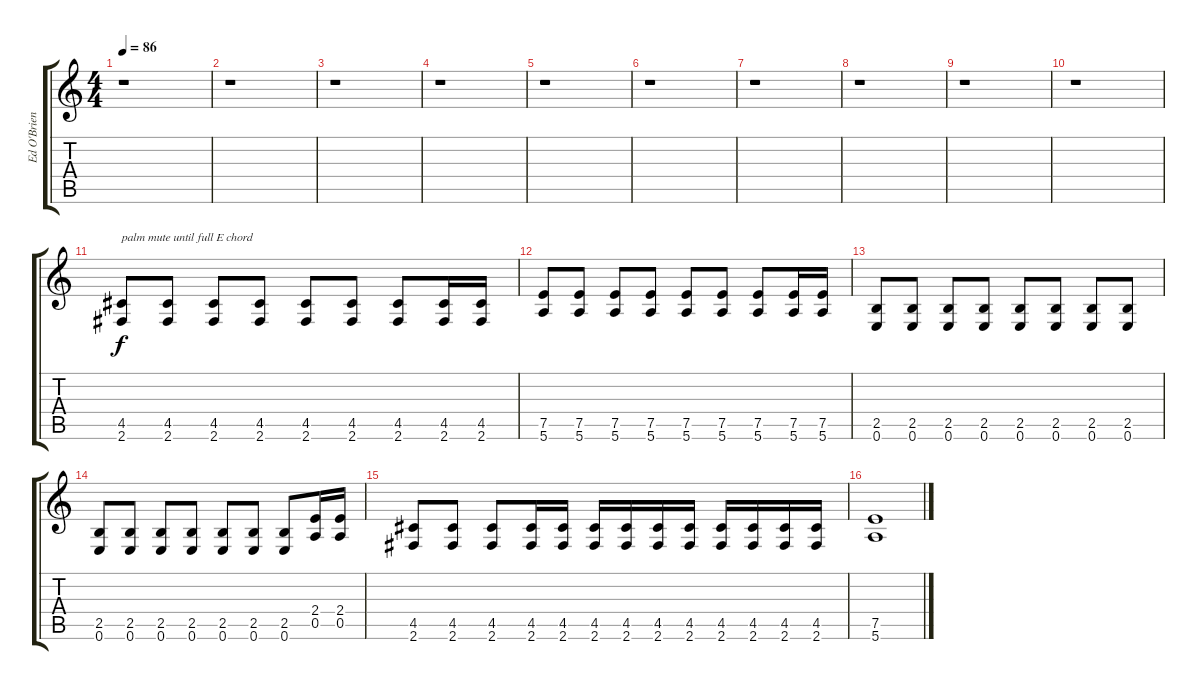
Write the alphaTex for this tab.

\track ("Ed O'Brien" "Ed O'Brien") {instrument overdrivenguitar}
\staff {score tabs}
\tuning (E4 B3 G3 D3 A2 E2) {hide}
\ts (4 4)
\tempo 86
\clef g2
\ks c
r.1{dy f} |
r.1 |
r.1 |
r.1 |
r.1 |
r.1 |
r.1 |
r.1 |
r.1 |
r.1 |
(4.5 2.6).8{txt "palm mute until full E chord"} (4.5 2.6).8 (4.5 2.6).8 (4.5 2.6).8 (4.5 2.6).8 (4.5 2.6).8 (4.5 2.6).8 (4.5 2.6).16 (4.5 2.6).16 |
(7.5 5.6).8 (7.5 5.6).8 (7.5 5.6).8 (7.5 5.6).8 (7.5 5.6).8 (7.5 5.6).8 (7.5 5.6).8 (7.5 5.6).16 (7.5 5.6).16 |
(2.5 0.6).8 (2.5 0.6).8 (2.5 0.6).8 (2.5 0.6).8 (2.5 0.6).8 (2.5 0.6).8 (2.5 0.6).8 (2.5 0.6).8 |
(2.5 0.6).8 (2.5 0.6).8 (2.5 0.6).8 (2.5 0.6).8 (2.5 0.6).8 (2.5 0.6).8 (2.5 0.6).8 (2.4 0.5).16 (2.4 0.5).16 |
(4.5 2.6).8 (4.5 2.6).8 (4.5 2.6).8 (4.5 2.6).16 (4.5 2.6).16 (4.5 2.6).16 (4.5 2.6).16 (4.5 2.6).16 (4.5 2.6).16 (4.5 2.6).16 (4.5 2.6).16 (4.5 2.6).16 (4.5 2.6).16 |
(7.5 5.6).1
